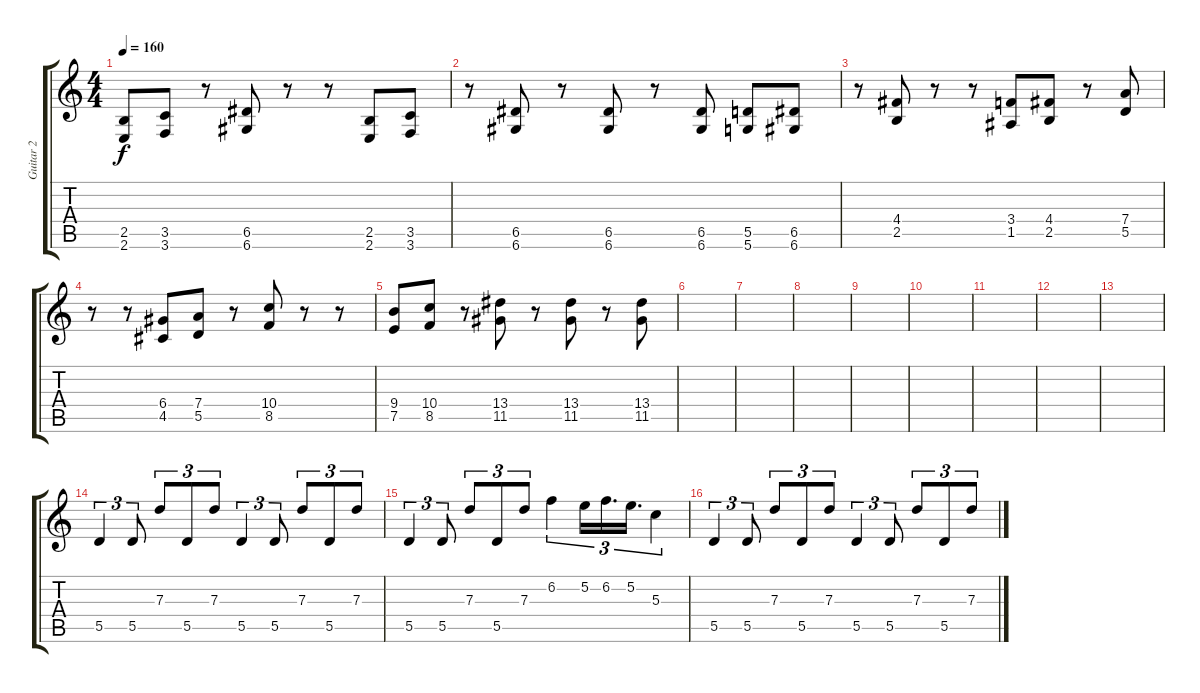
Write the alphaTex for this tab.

\track ("Guitar 2" "Guitar 2") {instrument acousticguitarnylon}
\staff {score tabs}
\tuning (E4 B3 G3 D3 A2 D2) {hide}
\ts (4 4)
\tempo 160
\clef g2
\ks c
(2.5 2.6).8{dy f} (3.5 3.6).8 r.8 (6.5 6.6).8 r.8 r.8 (2.5 2.6).8 (3.5 3.6).8 |
r.8 (6.5 6.6).8 r.8 (6.5 6.6).8 r.8 (6.5 6.6).8 (5.5 5.6).8 (6.5 6.6).8 |
r.8 (4.4 2.5).8 r.8 r.8 (3.4 1.5).8 (4.4 2.5).8 r.8 (7.4 5.5).8 |
r.8 r.8 (6.4 4.5).8 (7.4 5.5).8 r.8 (10.4 8.5).8 r.8 r.8 |
(9.4 7.5).8 (10.4 8.5).8 r.8 (13.4 11.5).8 r.8 (13.4 11.5).8 r.8 (13.4 11.5).8 |
|
|
|
|
|
|
|
|
5.5.4{tu (3 2)} 5.5.8{tu (3 2)} 7.3.8{tu (3 2)} 5.5.8{tu (3 2)} 7.3.8{tu (3 2)} 5.5.4{tu (3 2)} 5.5.8{tu (3 2)} 7.3.8{tu (3 2)} 5.5.8{tu (3 2)} 7.3.8{tu (3 2)} |
5.5.4{tu (3 2)} 5.5.8{tu (3 2)} 7.3.8{tu (3 2)} 5.5.8{tu (3 2)} 7.3.8{tu (3 2)} 6.2.4{tu (3 2)} 5.2.16{tu (3 2)} 6.2.16{d tu (3 2)} 5.2.16{d tu (3 2)} 5.3.4{tu (3 2)} |
5.5.4{tu (3 2)} 5.5.8{tu (3 2)} 7.3.8{tu (3 2)} 5.5.8{tu (3 2)} 7.3.8{tu (3 2)} 5.5.4{tu (3 2)} 5.5.8{tu (3 2)} 7.3.8{tu (3 2)} 5.5.8{tu (3 2)} 7.3.8{tu (3 2)}
